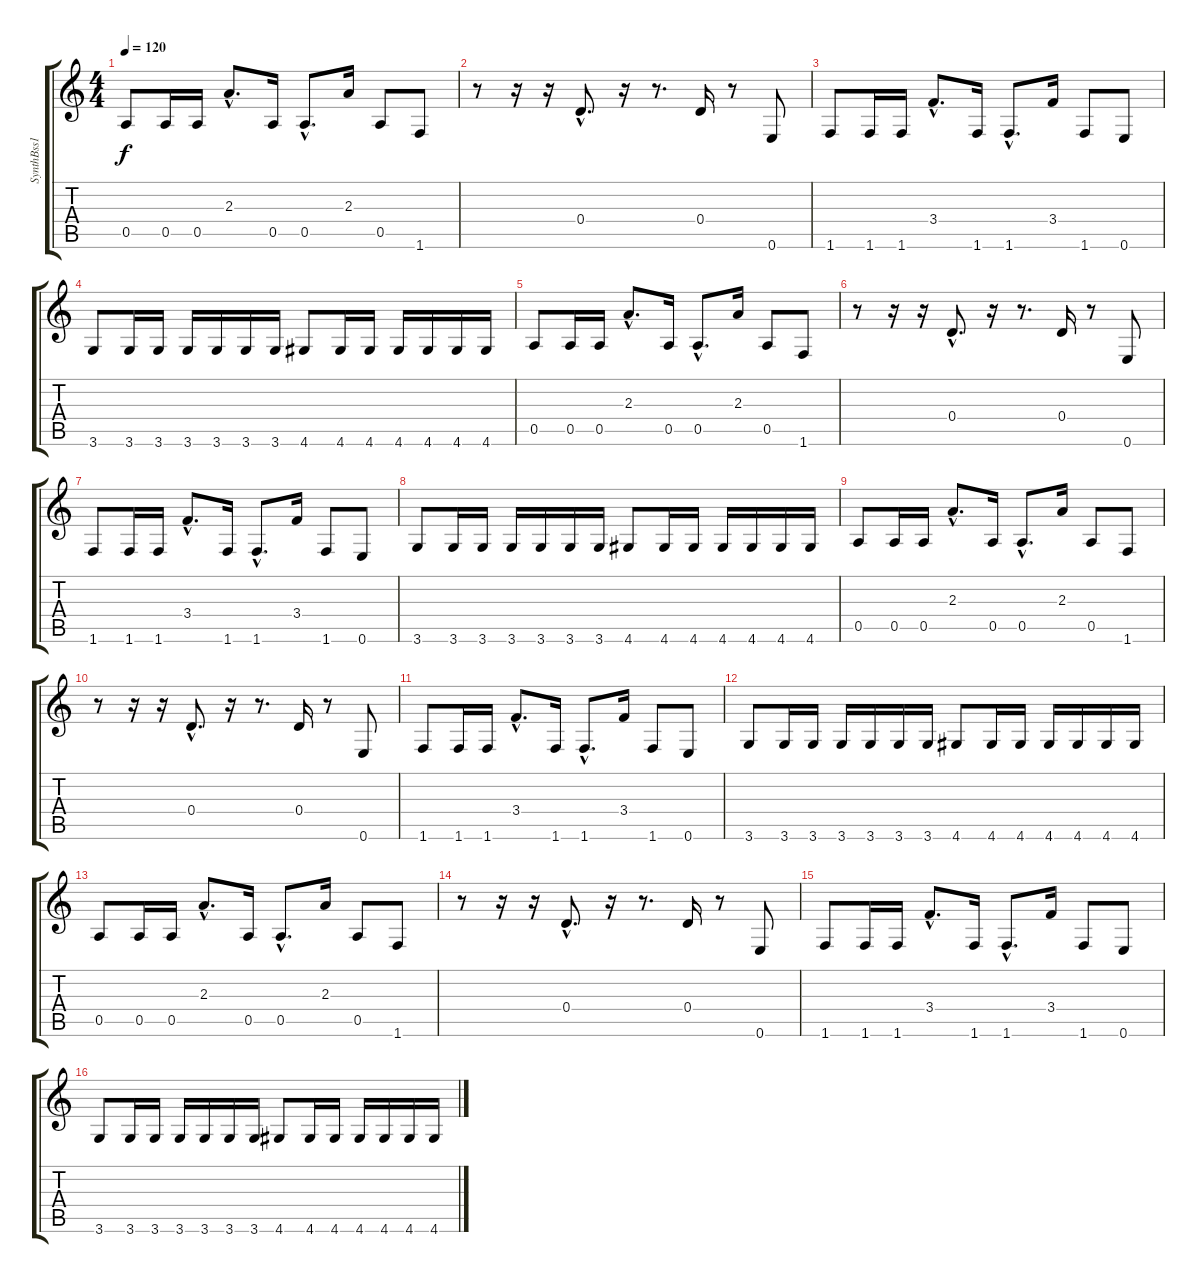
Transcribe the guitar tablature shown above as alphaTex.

\track ("SynthBss1" "SynthBss1") {instrument synthbass1}
\staff {score tabs}
\tuning (E4 B3 G3 D3 A2 E2) {hide}
\ts (4 4)
\tempo 120
\clef g2
\ks c
0.5.8{dy f} 0.5.16 0.5.16 2.3{hac}.8{d} 0.5.16 0.5{hac}.8{d} 2.3.16 0.5.8 1.6.8 |
r.8 r.16 r.16 0.4{hac}.8{d} r.16 r.8{d} 0.4.16 r.8 0.6.8 |
1.6.8 1.6.16 1.6.16 3.4{hac}.8{d} 1.6.16 1.6{hac}.8{d} 3.4.16 1.6.8 0.6.8 |
3.6.8 3.6.16 3.6.16 3.6.16 3.6.16 3.6.16 3.6.16 4.6.8 4.6.16 4.6.16 4.6.16 4.6.16 4.6.16 4.6.16 |
0.5.8 0.5.16 0.5.16 2.3{hac}.8{d} 0.5.16 0.5{hac}.8{d} 2.3.16 0.5.8 1.6.8 |
r.8 r.16 r.16 0.4{hac}.8{d} r.16 r.8{d} 0.4.16 r.8 0.6.8 |
1.6.8 1.6.16 1.6.16 3.4{hac}.8{d} 1.6.16 1.6{hac}.8{d} 3.4.16 1.6.8 0.6.8 |
3.6.8 3.6.16 3.6.16 3.6.16 3.6.16 3.6.16 3.6.16 4.6.8 4.6.16 4.6.16 4.6.16 4.6.16 4.6.16 4.6.16 |
0.5.8 0.5.16 0.5.16 2.3{hac}.8{d} 0.5.16 0.5{hac}.8{d} 2.3.16 0.5.8 1.6.8 |
r.8 r.16 r.16 0.4{hac}.8{d} r.16 r.8{d} 0.4.16 r.8 0.6.8 |
1.6.8 1.6.16 1.6.16 3.4{hac}.8{d} 1.6.16 1.6{hac}.8{d} 3.4.16 1.6.8 0.6.8 |
3.6.8 3.6.16 3.6.16 3.6.16 3.6.16 3.6.16 3.6.16 4.6.8 4.6.16 4.6.16 4.6.16 4.6.16 4.6.16 4.6.16 |
0.5.8 0.5.16 0.5.16 2.3{hac}.8{d} 0.5.16 0.5{hac}.8{d} 2.3.16 0.5.8 1.6.8 |
r.8 r.16 r.16 0.4{hac}.8{d} r.16 r.8{d} 0.4.16 r.8 0.6.8 |
1.6.8 1.6.16 1.6.16 3.4{hac}.8{d} 1.6.16 1.6{hac}.8{d} 3.4.16 1.6.8 0.6.8 |
3.6.8 3.6.16 3.6.16 3.6.16 3.6.16 3.6.16 3.6.16 4.6.8 4.6.16 4.6.16 4.6.16 4.6.16 4.6.16 4.6.16
